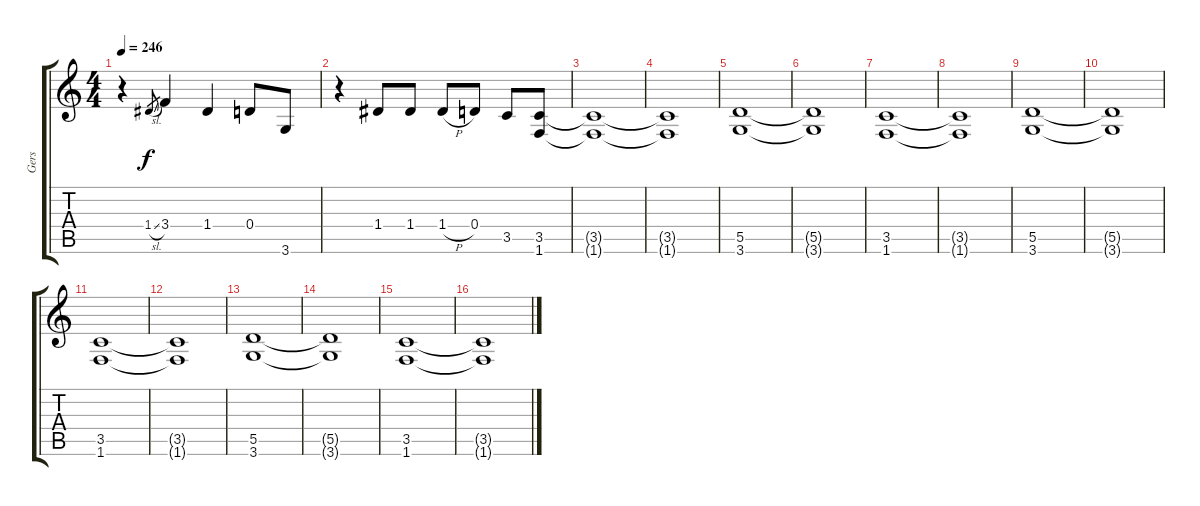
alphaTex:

\track ("Gers" "Gers") {instrument distortionguitar}
\staff {score tabs}
\tuning (E4 B3 G3 D3 A2 E2) {hide}
\ts (4 4)
\tempo 246
\clef g2
\ks c
r.4{dy f} 1.4{sl}.8{gr} 3.4.4 1.4.4 0.4.8 3.6.8 |
r.4 1.4.8 1.4.8 1.4{h}.8 0.4.8 3.5.8 (3.5 1.6).8 |
(3.5{t} 1.6{t}).1 |
(3.5{t} 1.6{t}).1 |
(5.5 3.6).1 |
(5.5{t} 3.6{t}).1 |
(3.5 1.6).1 |
(3.5{t} 1.6{t}).1 |
(5.5 3.6).1 |
(5.5{t} 3.6{t}).1 |
(3.5 1.6).1 |
(3.5{t} 1.6{t}).1 |
(5.5 3.6).1 |
(5.5{t} 3.6{t}).1 |
(3.5 1.6).1 |
(3.5{t} 1.6{t}).1
